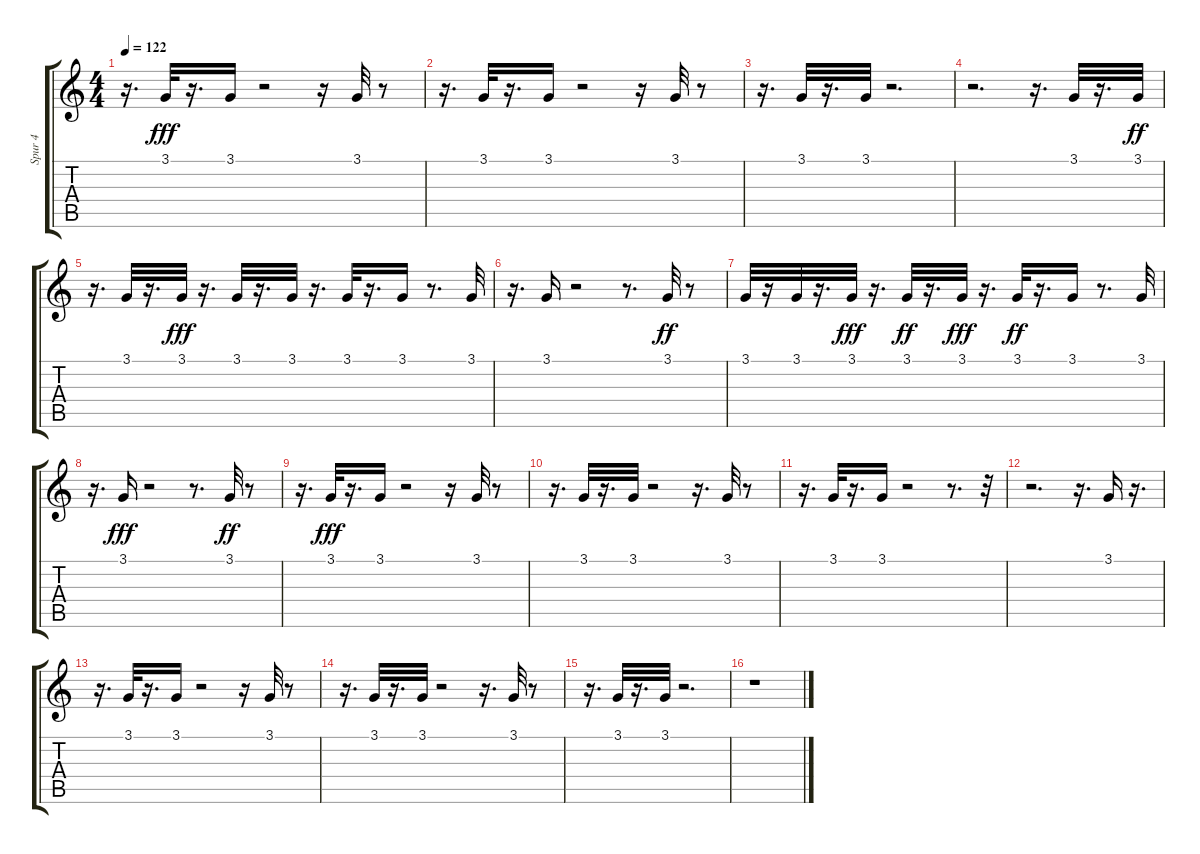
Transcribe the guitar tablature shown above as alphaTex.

\track ("Spur 4" "Spur 4") {instrument brightacousticpiano}
\staff {score tabs}
\tuning (E4 B3 G3 D3 A2 E2) {hide}
\ts (4 4)
\tempo 122
\clef g2
\ks c
r.16{d dy fff} 3.1.32 r.16{d} 3.1.16 r.2 r.16 3.1.32 r.8 |
r.16{d} 3.1.32 r.16{d} 3.1.16 r.2 r.16 3.1.32 r.8 |
r.16{d} 3.1.32 r.16{d} 3.1.32 r.2{d} |
r.2{d} r.16{d} 3.1.32 r.16{d} 3.1.32{dy ff} |
r.16{d} 3.1.32 r.16{d} 3.1.32{dy fff} r.16{d} 3.1.32 r.16{d} 3.1.32 r.16{d} 3.1.32 r.16{d} 3.1.16 r.8{d} 3.1.32 |
r.16{d} 3.1.16 r.2 r.8{d} 3.1.32{dy ff} r.8 |
3.1.32 r.16 3.1.32 r.16{d} 3.1.32{dy fff} r.16{d} 3.1.32{dy ff} r.16{d} 3.1.32{dy fff} r.16{d} 3.1.32{dy ff} r.16{d} 3.1.16 r.8{d} 3.1.32 |
r.16{d} 3.1.16{dy fff} r.2 r.8{d} 3.1.32{dy ff} r.8 |
r.16{d} 3.1.32{dy fff} r.16{d} 3.1.16 r.2 r.16 3.1.32 r.8 |
r.16{d} 3.1.32 r.16{d} 3.1.32 r.2 r.16{d} 3.1.32 r.8 |
r.16{d} 3.1.32 r.16{d} 3.1.16 r.2 r.8{d} r.32 |
r.2{d} r.16{d} 3.1.16 r.16{d} |
r.16{d} 3.1.32 r.16{d} 3.1.16 r.2 r.16 3.1.32 r.8 |
r.16{d} 3.1.32 r.16{d} 3.1.32 r.2 r.16{d} 3.1.32 r.8 |
r.16{d} 3.1.32 r.16{d} 3.1.32 r.2{d} |
r.1
